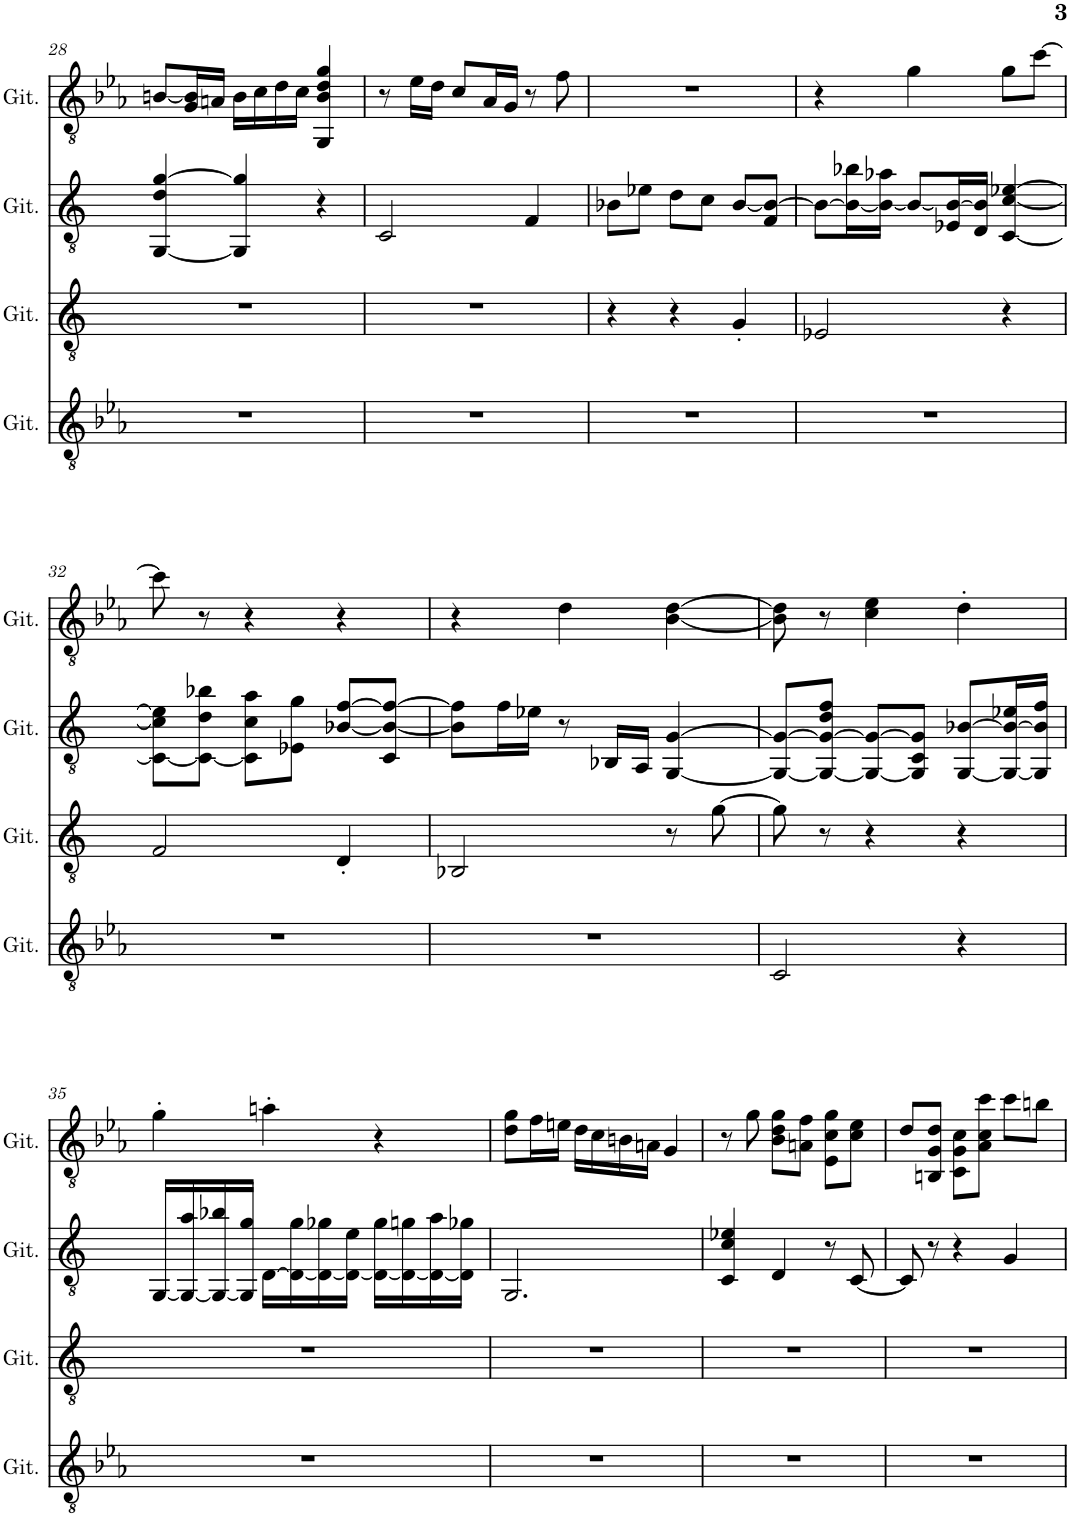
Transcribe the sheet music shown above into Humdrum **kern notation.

**kern	**kern	**kern	**kern
*part4	*part3	*part2	*part1
*staff4	*staff3	*staff2	*staff1
*I"Akustische Gitarre	*I"Akustische Gitarre	*I"Akustische Gitarre	*I"Akustische Gitarre
*I'Git.	*I'Git.	*I'Git.	*I'Git.
!!LO:PB:g=z
*clefGv2	*clefGv2	*clefGv2	*clefGv2
*k[b-e-a-]	*k[]	*k[]	*k[b-e-a-]
*M3/4	*M3/4	*M3/4	*M3/4
=28	=28	=28	=28
2.r	2.r	[4GG/ 4d/ [4g/	[8Bn/L
.	.	.	16G/ 16B/]L
.	.	.	16An/JJ
.	.	4GG/] 4g/]	16B\LL
.	.	.	16c\
.	.	.	16d\
.	.	.	16c\JJ
.	.	4r	4GG/ 4B/ 4d/ 4g/
=29	=29	=29	=29
2.r	2.r	2C/	8r
.	.	.	16e-\LL
.	.	.	16d\JJ
.	.	.	8c/L
.	.	.	16A-/L
.	.	.	16G/JJ
.	.	4F/	8r
.	.	.	8f\
=30	=30	=30	=30
2.r	4r	8B-X\L	2.r
.	.	8e-X\J	.
.	4r	8d\L	.
.	.	8c\J	.
.	4G'/	[8B-/L	.
.	.	8F/ 8B-/_J	.
=31	=31	=31	=31
2.r	2E-X/	8B-\L_	4r
.	.	16B-\_ 16b-X\L	.
.	.	16B-\_ 16a-X\JJ	.
.	.	8B-/L_	4g\
.	.	16E-X/ 16B-/_L	.
.	.	16D/ 16B-/]JJ	.
.	4r	[4C/ [4c/ [4e-X/	8g\L
.	.	.	[8cc\J
!!LO:LB:g=z
=32	=32	=32	=32
2.r	2F/	8C\_ 8c\] 8e-\]L	8cc\]
.	.	8C\_ 8d\ 8b-X\J	8r
.	.	8C\] 8c\ 8a\L	4r
.	.	8E-X\ 8g\J	.
.	4D'/	[8B-X/ [8f/L	4r
.	.	8C/ 8B-/_ 8f/_J	.
=33	=33	=33	=33
2.r	2BB-X/	8B-\] 8f\]L	4r
.	.	16f\L	.
.	.	16e-X\JJ	.
.	.	8r	4d\
.	.	16BB-X/LL	.
.	.	16AA/JJ	.
.	8r	[4GG/ [4G/	[4B-\ [4d\
.	[8g\	.	.
=34	=34	=34	=34
2C/	8g\]	8GG/_ 8G/_L	8B-\] 8d\]
.	8r	8GG/_ 8G/_ 8d/ 8f/J	8r
.	4r	8GG/_ 8G/_L	4c\ 4e-\
.	.	8GG/] 8C/ 8G/]J	.
4r	4r	[8GG/ [8B-X/L	4d'\
.	.	16GG/_ 16B-/_ 16e-X/L	.
.	.	16GG/] 16B-/] 16f/JJ	.
!!LO:LB:g=z
=35	=35	=35	=35
2.r	2.r	[16GG/LL	4g'\
.	.	16GG/_ 16a/	.
.	.	16GG/_ 16b-X/	.
.	.	16GG/] 16g/JJ	.
.	.	[16D\LL	4an'\
.	.	16D\_ 16g\	.
.	.	16D\_ 16g-X\	.
.	.	16D\_ 16e\JJ	.
.	.	16D\_ 16g-\LL	4r
.	.	16D\_ 16gn\	.
.	.	16D\_ 16a\	.
.	.	16D\] 16g-X\JJ	.
=36	=36	=36	=36
2.r	2.r	2.GG/	8d\ 8g\L
.	.	.	16f\L
.	.	.	16en\JJ
.	.	.	16d\LL
.	.	.	16c\
.	.	.	16Bn\
.	.	.	16An\JJ
.	.	.	4G/
=37	=37	=37	=37
2.r	2.r	4C/ 4c/ 4e-X/	8r
.	.	.	8g\
.	.	4D/	8B-\ 8d\ 8g\L
.	.	.	8An\ 8f\J
.	.	8r	8E-\ 8c\ 8g\L
.	.	[8C/	8c\ 8e-\J
=38	=38	=38	=38
2.r	2.r	8C/]	8d/L
.	.	8r	8BBn/ 8G/ 8d/J
.	.	4r	8C\ 8G\ 8c\L
.	.	.	8A-\ 8c\ 8cc\J
.	.	4G/	8cc\L
.	.	.	8bn\J
=	=	=	=
*-	*-	*-	*-
